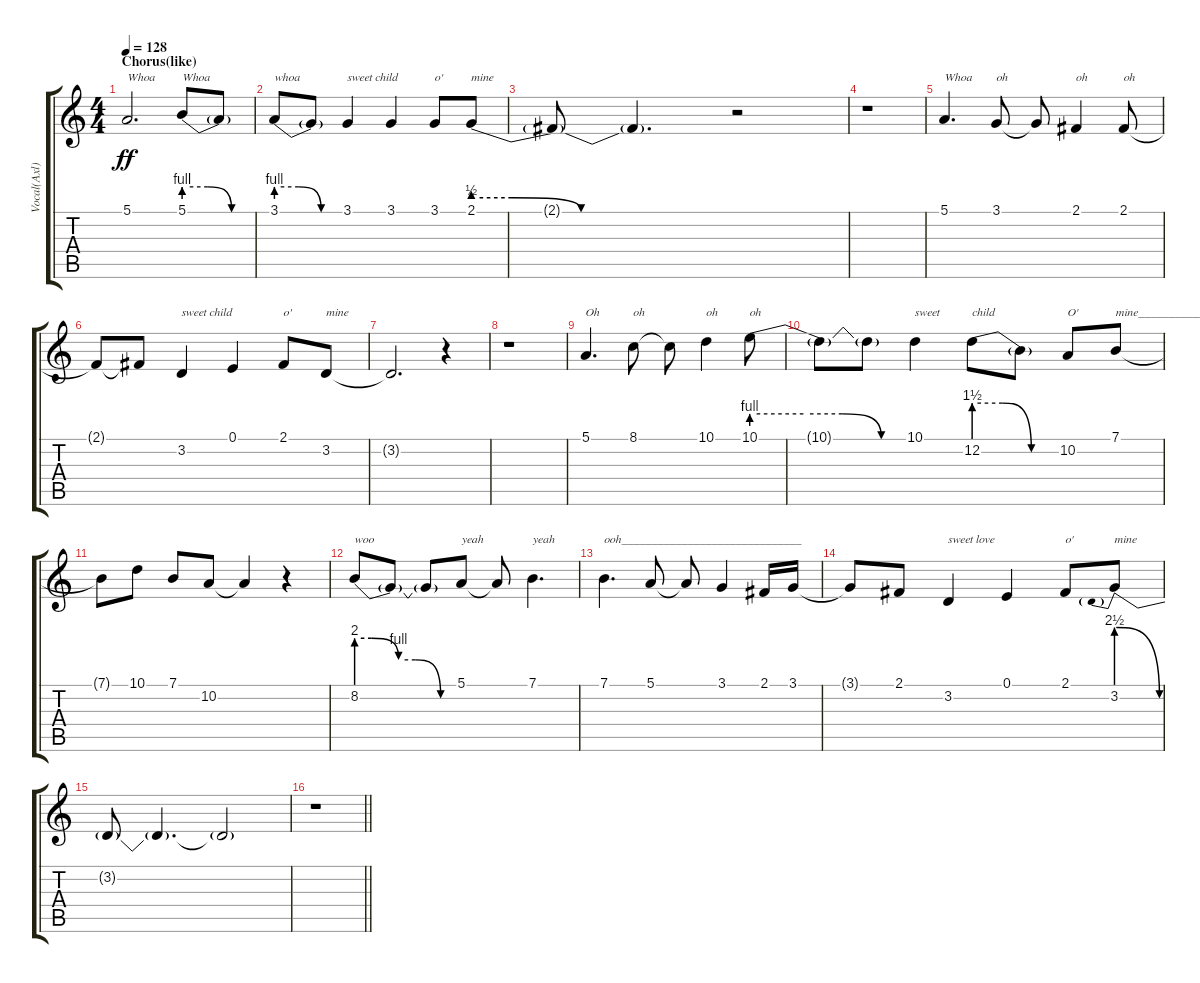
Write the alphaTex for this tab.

\track ("Vocal(Axl)" "Vocal(Axl)") {instrument lead2sawtooth}
\staff {score tabs}
\tuning (E4 B3 G3 D3 A2 E2) {hide}
\ts (4 4)
\section ("" "Chorus(like)")
\tempo 128
\clef g2
\ks c
5.1.2{d txt "Whoa" dy ff} 5.1{be (custom 0 4 20 4 40 0 60 0)}.8{txt "Whoa"} 5.1{t}.8 |
3.1{be (custom 0 4 20 4 40 0 60 0)}.8{txt "whoa"} 3.1{t}.8 3.1.4{txt "sweet child"} 3.1.4 3.1.8{txt "o'"} 2.1{be (custom 0 2 9 2 25 0 40 0 60 0)}.8{txt "mine"} |
2.1{t}.8 2.1{t}.4{d} r.2 |
r.1 |
5.1.4{d txt "Whoa"} 3.1.8{txt "oh"} 3.1{t}.8 2.1.4{txt "oh"} 2.1.8{txt "oh"} |
2.1{t}.8 2.1{t}.8 3.2.4{txt "sweet child"} 0.1.4 2.1.8{txt "o'"} 3.2.8{txt "mine"} |
3.2{t}.2{d} r.4 |
r.1 |
5.1.4{d txt "Oh"} 8.1.8{txt "oh"} 8.1{t}.8 10.1.4{txt "oh"} 10.1{be (custom 0 4 20 4 35 4 50 0 60 0)}.8{txt "oh"} |
10.1{t}.8 10.1{t}.8 10.1.4{txt "sweet"} 12.2{be (custom 0 6 20 6 40 0 60 0)}.8{txt "child"} 12.2{t}.8 10.2.8{txt "O'"} 7.1.8{txt "mine________________"} |
7.1{t}.8 10.1.8 7.1.8 10.2.8 10.2{t}.4 r.4 |
8.2{be (custom 0 8 9 8 25 4 35 4 50 0 60 0)}.8{txt "woo"} 8.2{t}.8 8.2{t}.8 5.1.8{txt "yeah"} 5.1{t}.8 7.1.4{d txt "yeah"} |
7.1.4{d txt "ooh______________________________"} 5.1.8 5.1{t}.8 3.1.4 2.1.16 3.1.16 |
3.1{t}.8 2.1.8 3.2.4{txt "sweet love"} 0.1.4 2.1.8{txt "o'"} 3.2{be (prebendrelease 0 10 60 0)}.8{txt "mine"} |
3.2{t}.8 3.2{t}.4{d} 3.2{t}.2 |
\barLineRight lightlight
r.1
